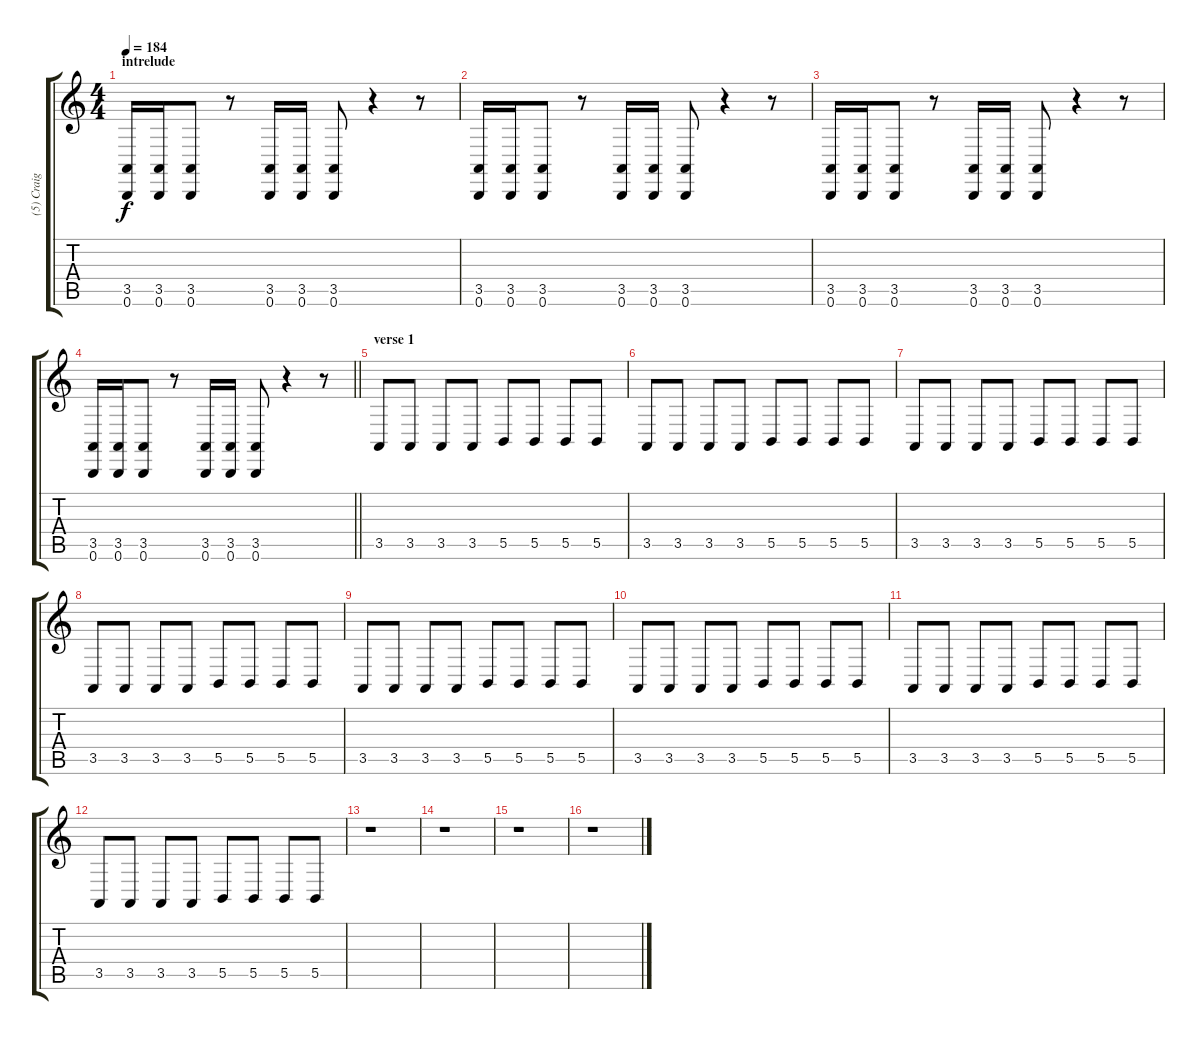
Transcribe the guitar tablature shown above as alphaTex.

\track ("(5) Craig - drum II" "(5) Craig ") {instrument synthdrum}
\staff {score tabs}
\tuning (Db4 Ab3 E3 B2 Gb2 B1) {hide}
\ts (4 4)
\section ("" "intrelude")
\tempo 184
\clef g2
\ks c
(3.5 0.6).16{dy f} (3.5 0.6).16 (3.5 0.6).8 r.8 (3.5 0.6).16 (3.5 0.6).16 (3.5 0.6).8 r.4 r.8 |
(3.5 0.6).16 (3.5 0.6).16 (3.5 0.6).8 r.8 (3.5 0.6).16 (3.5 0.6).16 (3.5 0.6).8 r.4 r.8 |
(3.5 0.6).16 (3.5 0.6).16 (3.5 0.6).8 r.8 (3.5 0.6).16 (3.5 0.6).16 (3.5 0.6).8 r.4 r.8 |
\barLineRight lightlight
(3.5 0.6).16 (3.5 0.6).16 (3.5 0.6).8 r.8 (3.5 0.6).16 (3.5 0.6).16 (3.5 0.6).8 r.4 r.8 |
\section ("" "verse 1")
3.5.8 3.5.8 3.5.8 3.5.8 5.5.8 5.5.8 5.5.8 5.5.8 |
3.5.8 3.5.8 3.5.8 3.5.8 5.5.8 5.5.8 5.5.8 5.5.8 |
3.5.8 3.5.8 3.5.8 3.5.8 5.5.8 5.5.8 5.5.8 5.5.8 |
3.5.8 3.5.8 3.5.8 3.5.8 5.5.8 5.5.8 5.5.8 5.5.8 |
3.5.8 3.5.8 3.5.8 3.5.8 5.5.8 5.5.8 5.5.8 5.5.8 |
3.5.8 3.5.8 3.5.8 3.5.8 5.5.8 5.5.8 5.5.8 5.5.8 |
3.5.8 3.5.8 3.5.8 3.5.8 5.5.8 5.5.8 5.5.8 5.5.8 |
3.5.8 3.5.8 3.5.8 3.5.8 5.5.8 5.5.8 5.5.8 5.5.8 |
r.1 |
r.1 |
r.1 |
r.1
